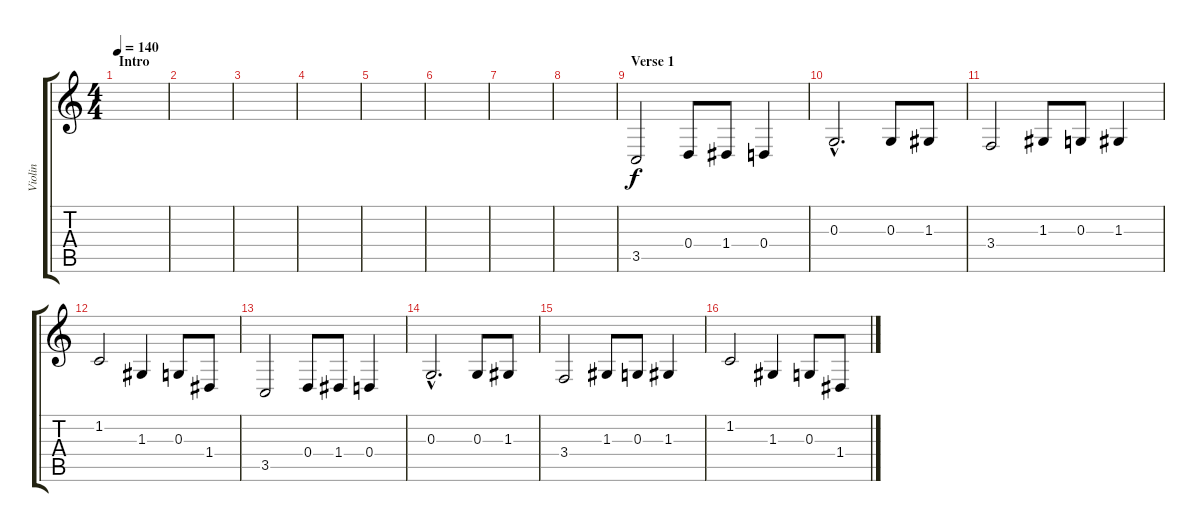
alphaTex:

\track ("Violin" "Violin") {instrument violin}
\staff {score tabs}
\tuning (E4 B3 G3 D3 A2 E2) {hide}
\ts (4 4)
\section ("" "Intro")
\tempo 140
\clef g2
\ks c
|
|
|
|
|
|
|
|
\section ("" "Verse 1")
3.5.2 0.4.8 1.4.8 0.4.4 |
0.3{hac}.2{d} 0.3.8 1.3.8 |
3.4.2 1.3.8 0.3.8 1.3.4 |
1.2.2 1.3.4 0.3.8 1.4.8 |
3.5.2 0.4.8 1.4.8 0.4.4 |
0.3{hac}.2{d} 0.3.8 1.3.8 |
3.4.2 1.3.8 0.3.8 1.3.4 |
1.2.2 1.3.4 0.3.8 1.4.8
